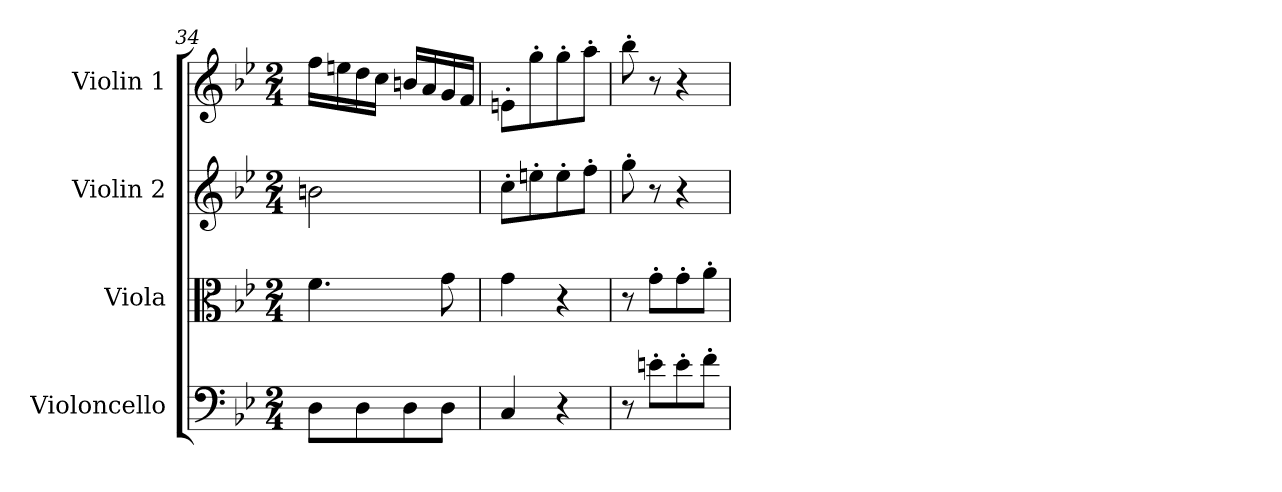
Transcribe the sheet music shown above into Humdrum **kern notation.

**kern	**kern	**kern	**kern
*part4	*part3	*part2	*part1
*staff4	*staff3	*staff2	*staff1
*I"Violoncello	*I"Viola	*I"Violin 2	*I"Violin 1
*I'Vc	*I'Vla	*I'Vln	*I'Vln
*clefF4	*clefC3	*clefG2	*clefG2
*k[b-e-]	*k[b-e-]	*k[b-e-]	*k[b-e-]
*M2/4	*M2/4	*M2/4	*M2/4
=34	=34	=34	=34
8D\L	4.f\	2bn\	16ff\LL
.	.	.	16een\
8D\	.	.	16dd\
.	.	.	16cc\JJ
8D\	.	.	16bn/LL
.	.	.	16a/
8D\J	8g\	.	16g/
.	.	.	16f/JJ
!!LO:LB:g=z
=35	=35	=35	=35
4C/	4g\	8cc'\L	8en'\L
.	.	8een'\	8gg'\
4r	4r	8ee'\	8gg'\
.	.	8ff'\J	8aa'\J
=36	=36	=36	=36
8r	8r	8gg'\	8bb-'\
8en'\L	8g'\L	8r	8r
8e'\	8g'\	4r	4r
8f'\J	8a'\J	.	.
=	=	=	=
*-	*-	*-	*-
